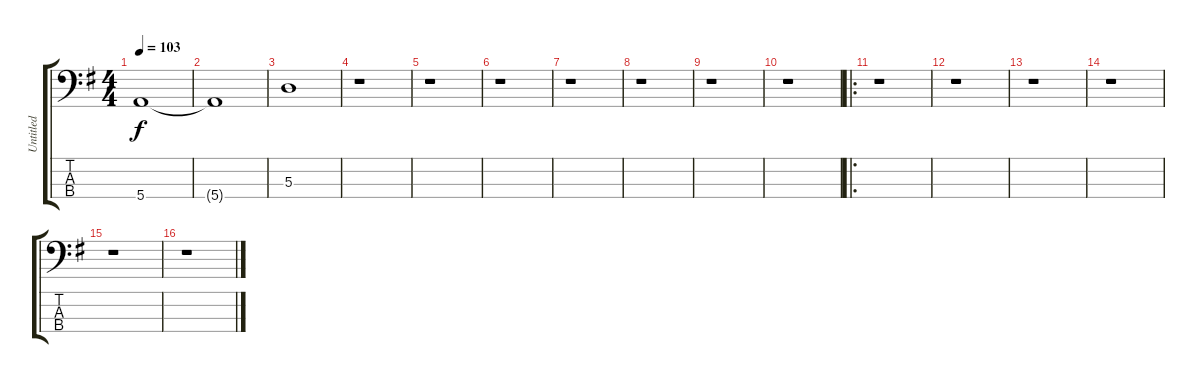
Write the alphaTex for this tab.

\track ("Untitled" "Untitled") {instrument electricbassfinger}
\staff {score tabs}
\tuning (G2 D2 A1 E1) {hide}
\ts (4 4)
\tempo 103
\clef f4
\ks g
5.4.1{dy f} |
5.4{t}.1 |
5.3.1 |
r.1 |
r.1 |
r.1 |
r.1 |
r.1 |
r.1 |
r.1 |
\ro
r.1 |
r.1 |
r.1 |
r.1 |
r.1 |
r.1
